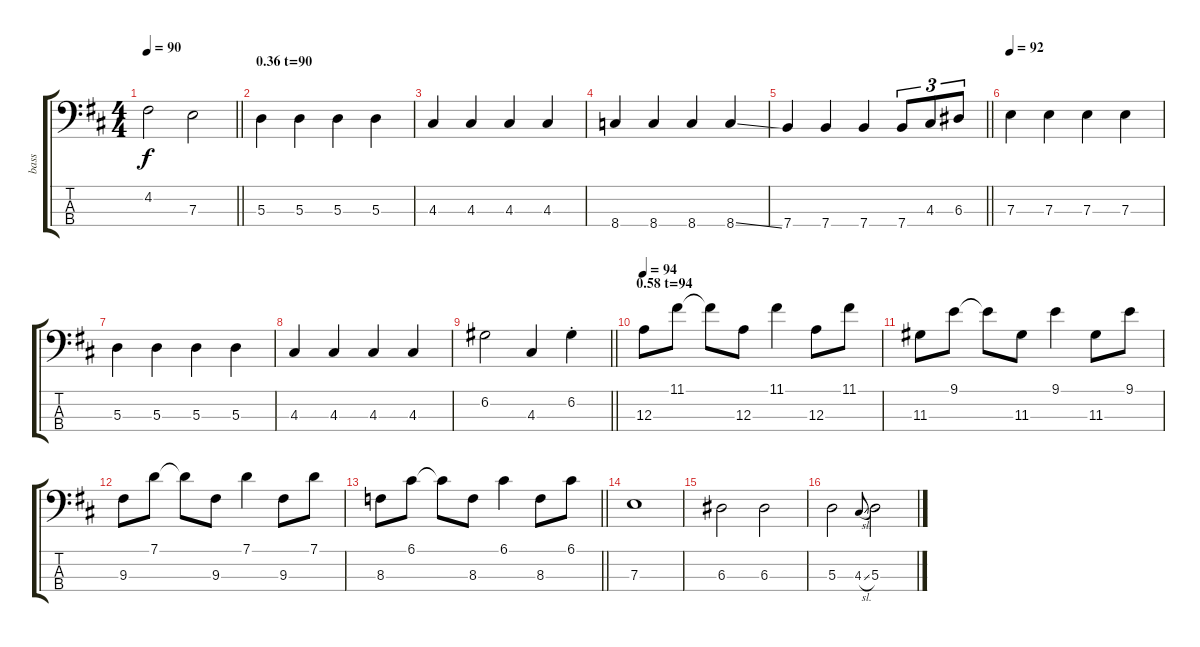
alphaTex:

\track ("bass" "bass") {instrument electricbassfinger}
\staff {score tabs}
\tuning (G2 D2 A1 E1) {hide}
\ts (4 4)
\tempo 90
\clef f4
\barLineRight lightlight
\ks d
4.2.2{dy f} 7.3.2 |
\section ("" "0.36 t=90")
5.3.4 5.3.4 5.3.4 5.3.4 |
4.3.4 4.3.4 4.3.4 4.3.4 |
8.4.4 8.4.4 8.4.4 8.4{ss}.4 |
\barLineRight lightlight
7.4.4 7.4.4 7.4.4 7.4.8{tu (3 2)} 4.3.8{tu (3 2)} 6.3.8{tu (3 2)} |
\tempo 92
7.3.4 7.3.4 7.3.4 7.3.4 |
5.3.4 5.3.4 5.3.4 5.3.4 |
4.3.4 4.3.4 4.3.4 4.3.4 |
\barLineRight lightlight
6.2.2 4.3.4 6.2{st}.4 |
\section ("" "0.58 t=94")
\tempo 94
12.3.8 11.1.8 11.1{t}.8 12.3.8 11.1.4 12.3.8 11.1.8 |
11.3.8 9.1.8 9.1{t}.8 11.3.8 9.1.4 11.3.8 9.1.8 |
9.3.8 7.1.8 7.1{t}.8 9.3.8 7.1.4 9.3.8 7.1.8 |
\barLineRight lightlight
8.3.8 6.1.8 6.1{t}.8 8.3.8 6.1.4 8.3.8 6.1.8 |
7.3.1 |
6.3.2 6.3.2 |
5.3.2 4.3{sl}.8{gr onbeat} 5.3.2
